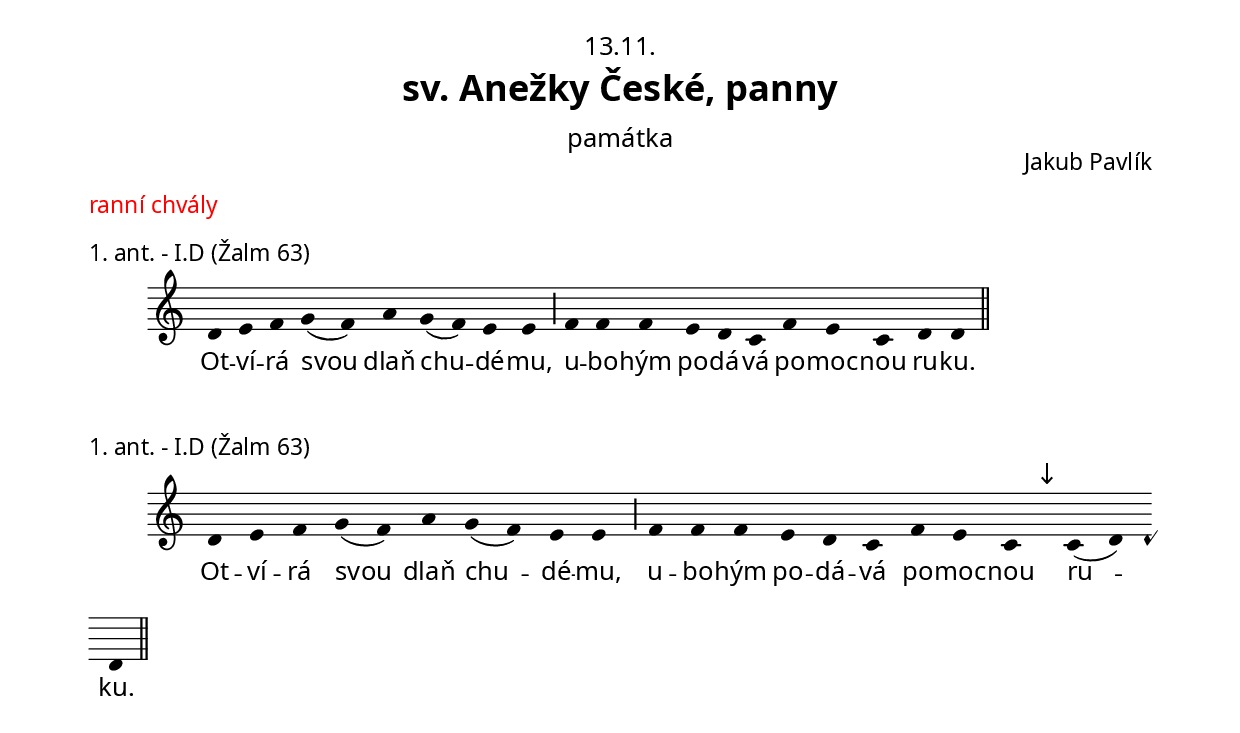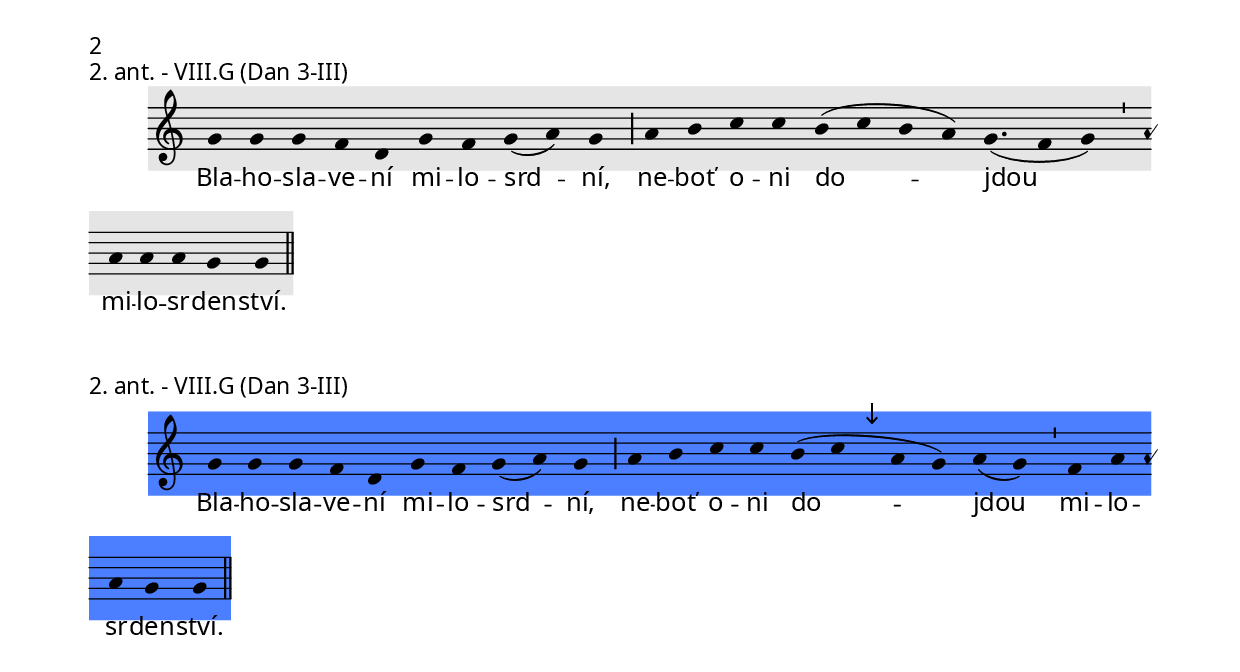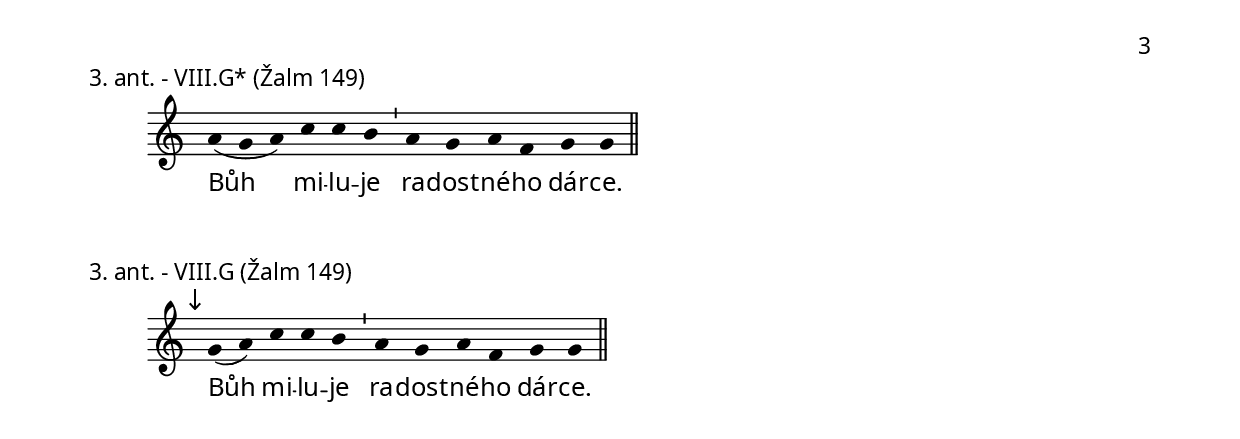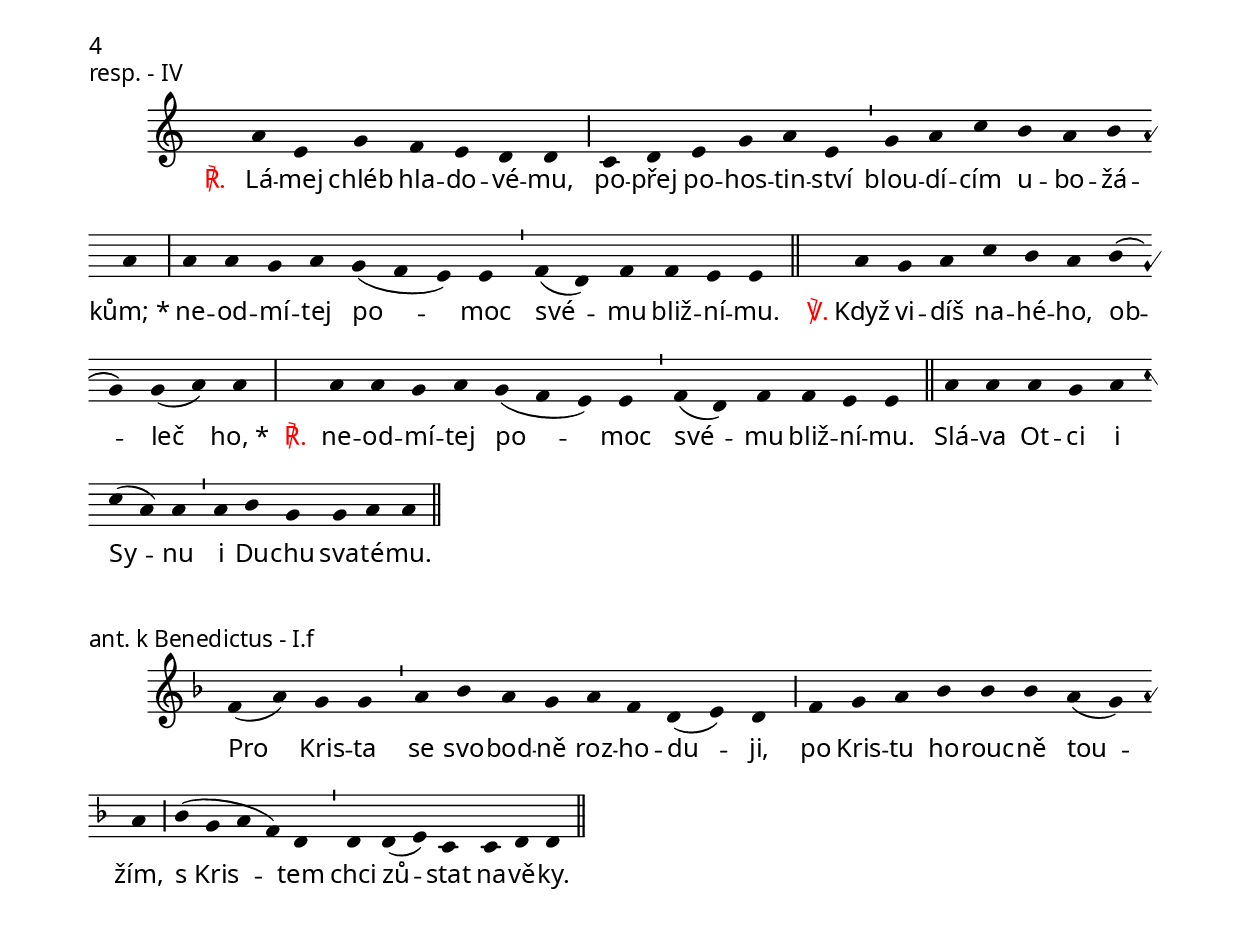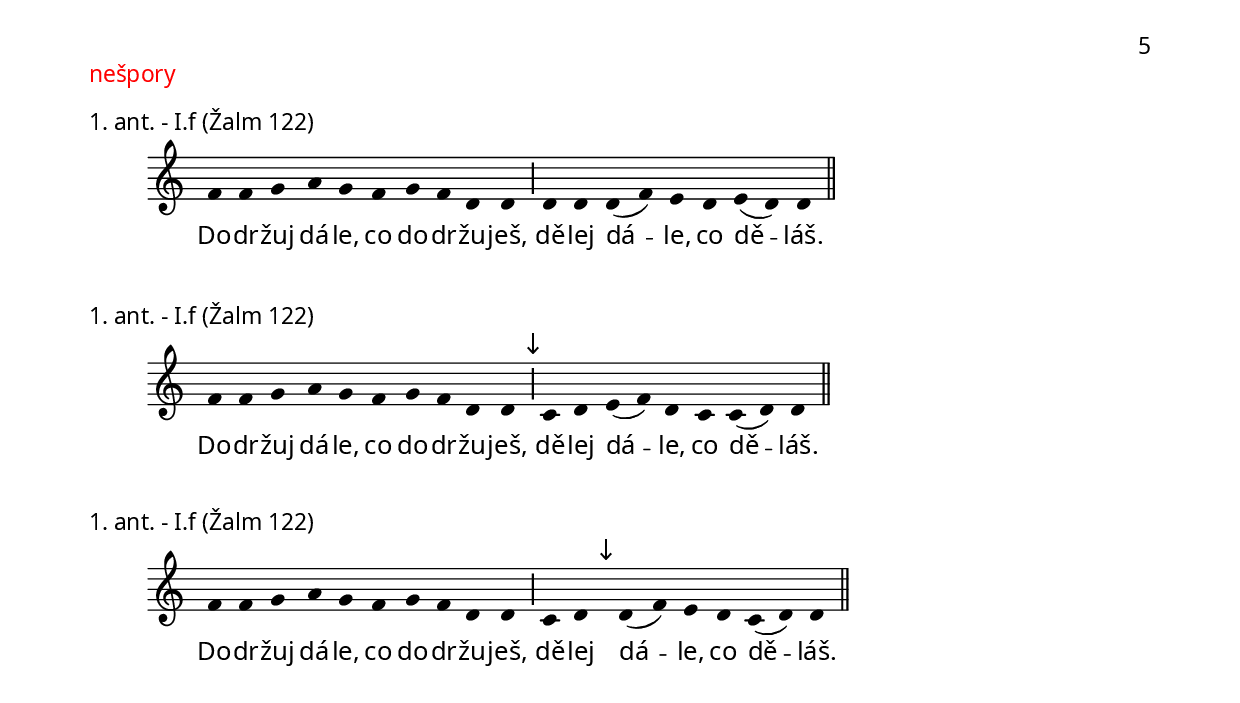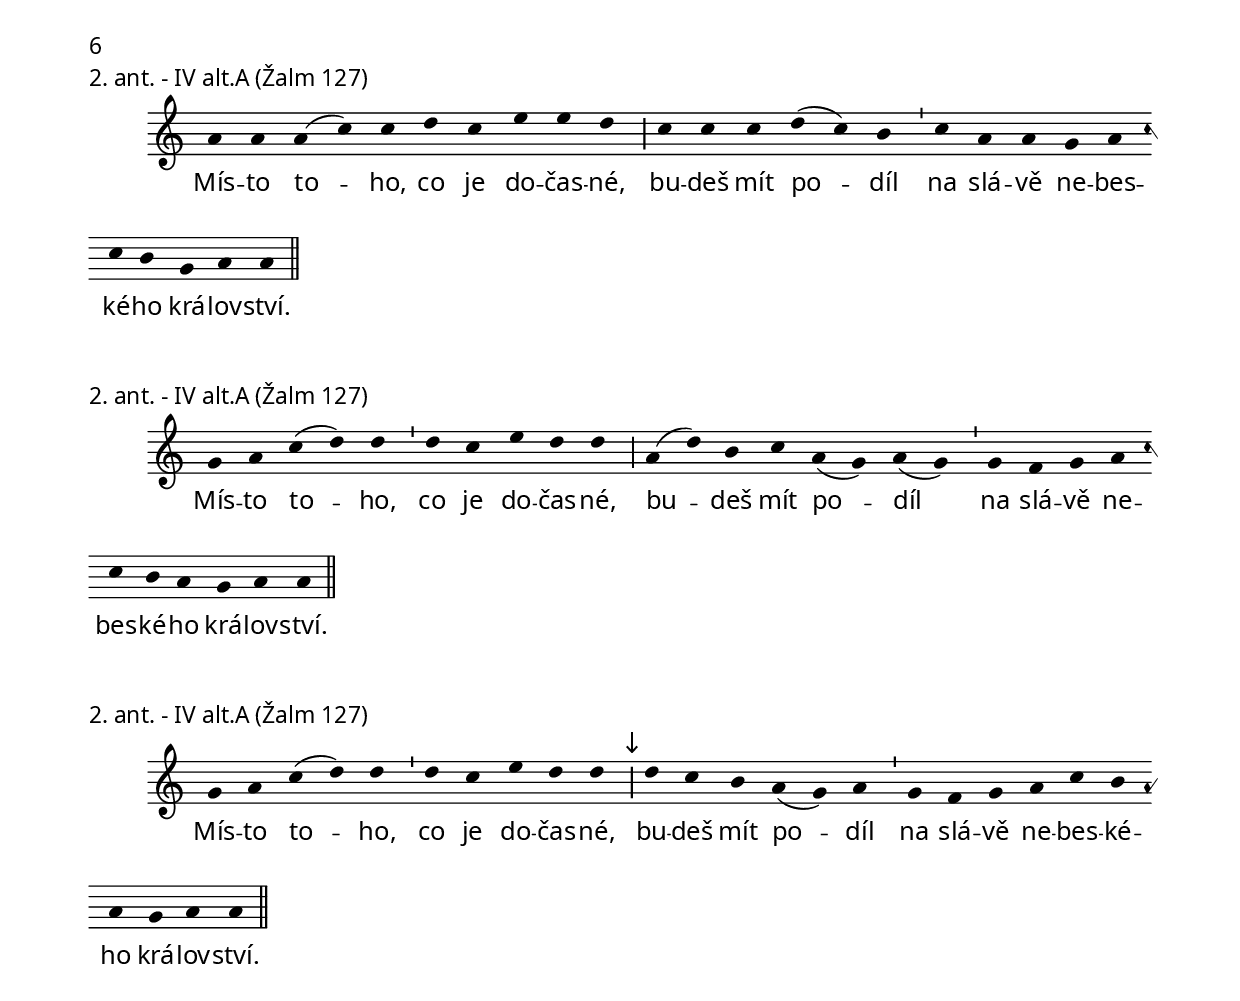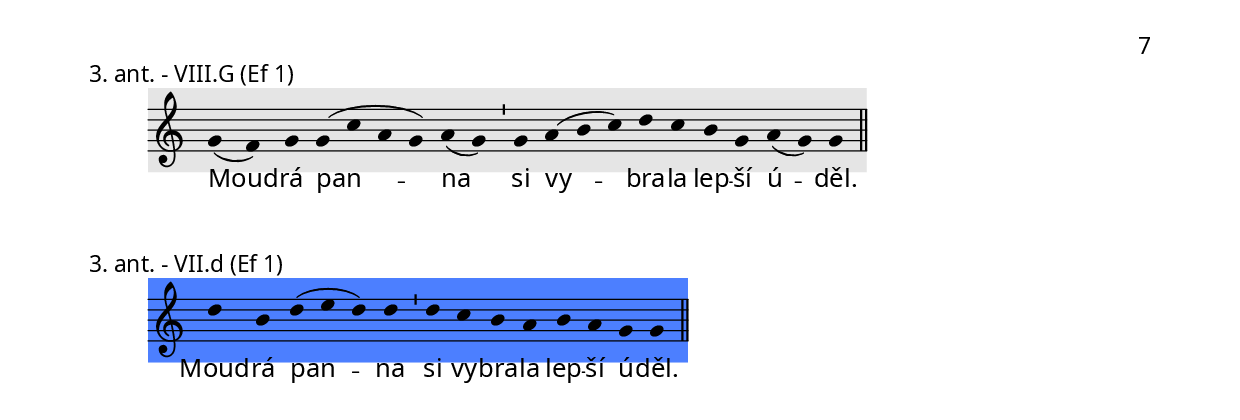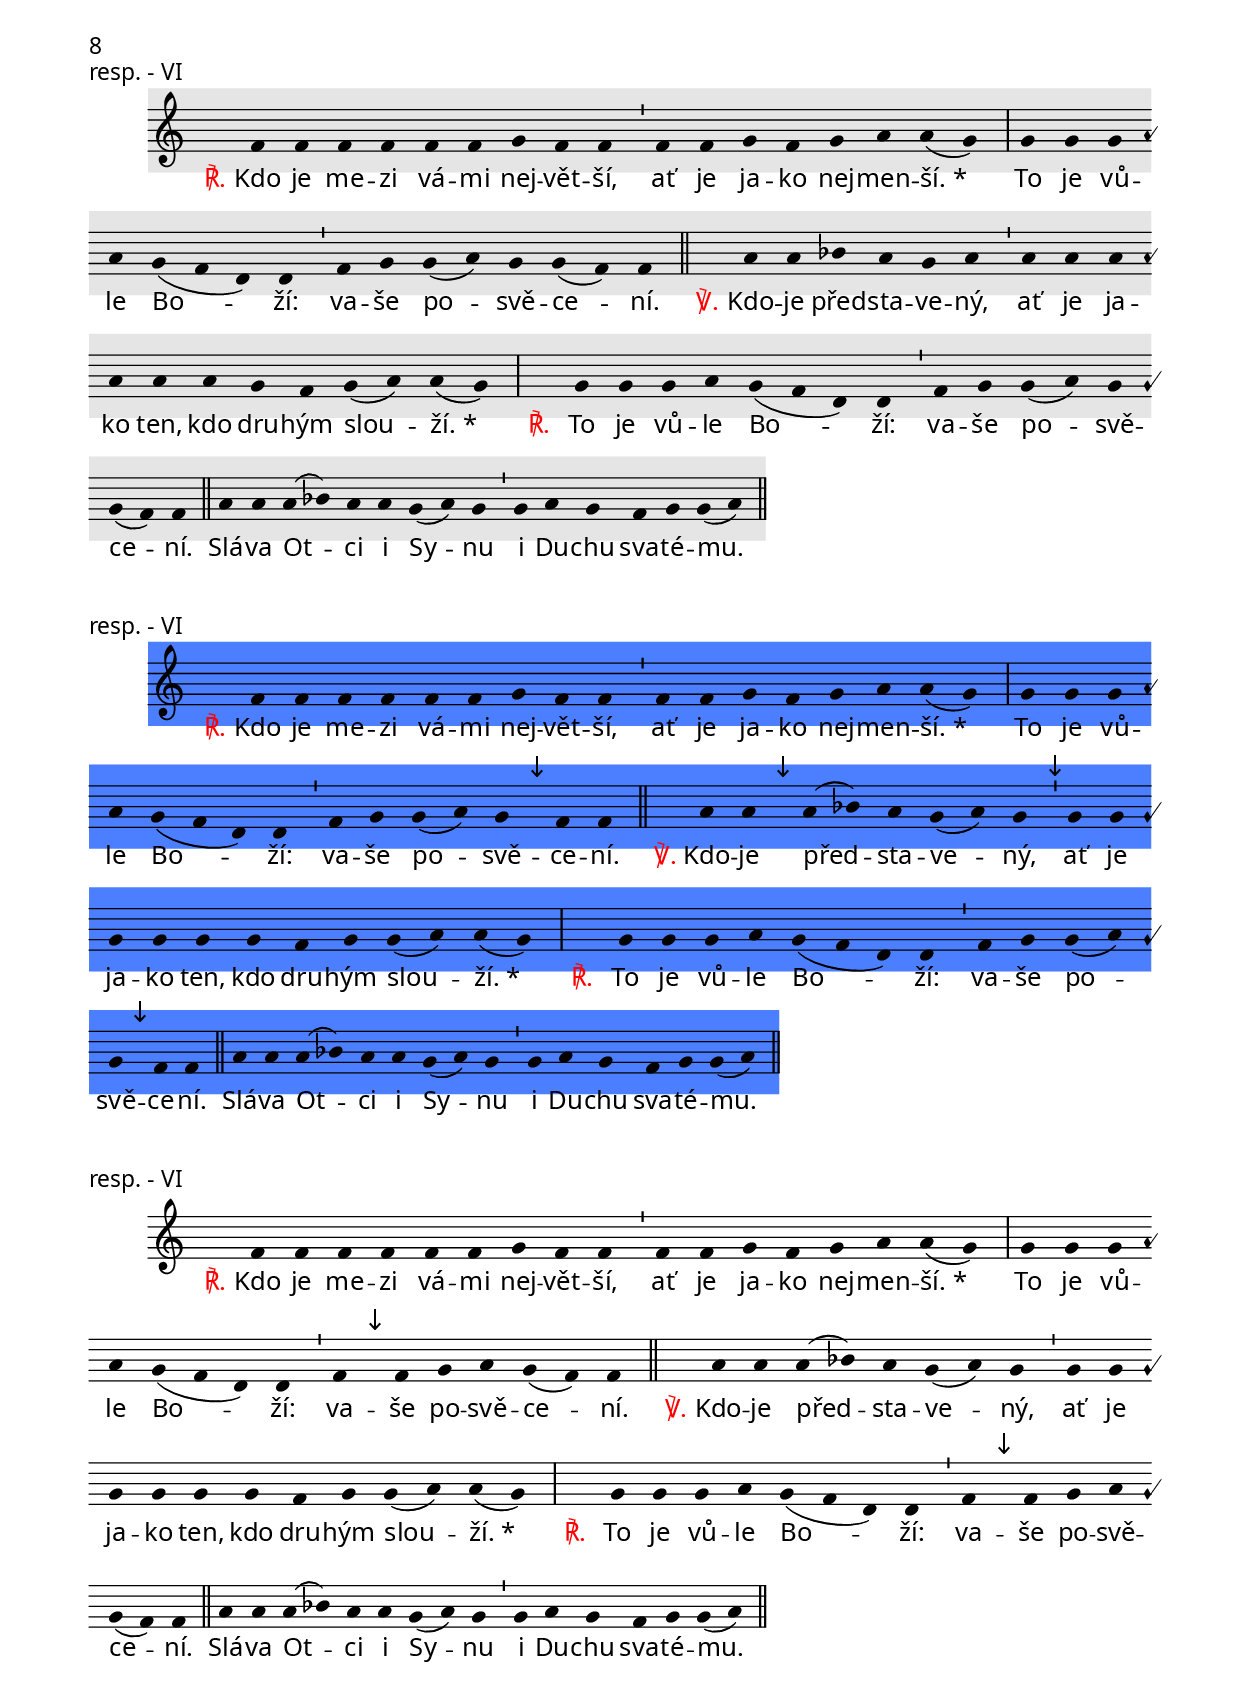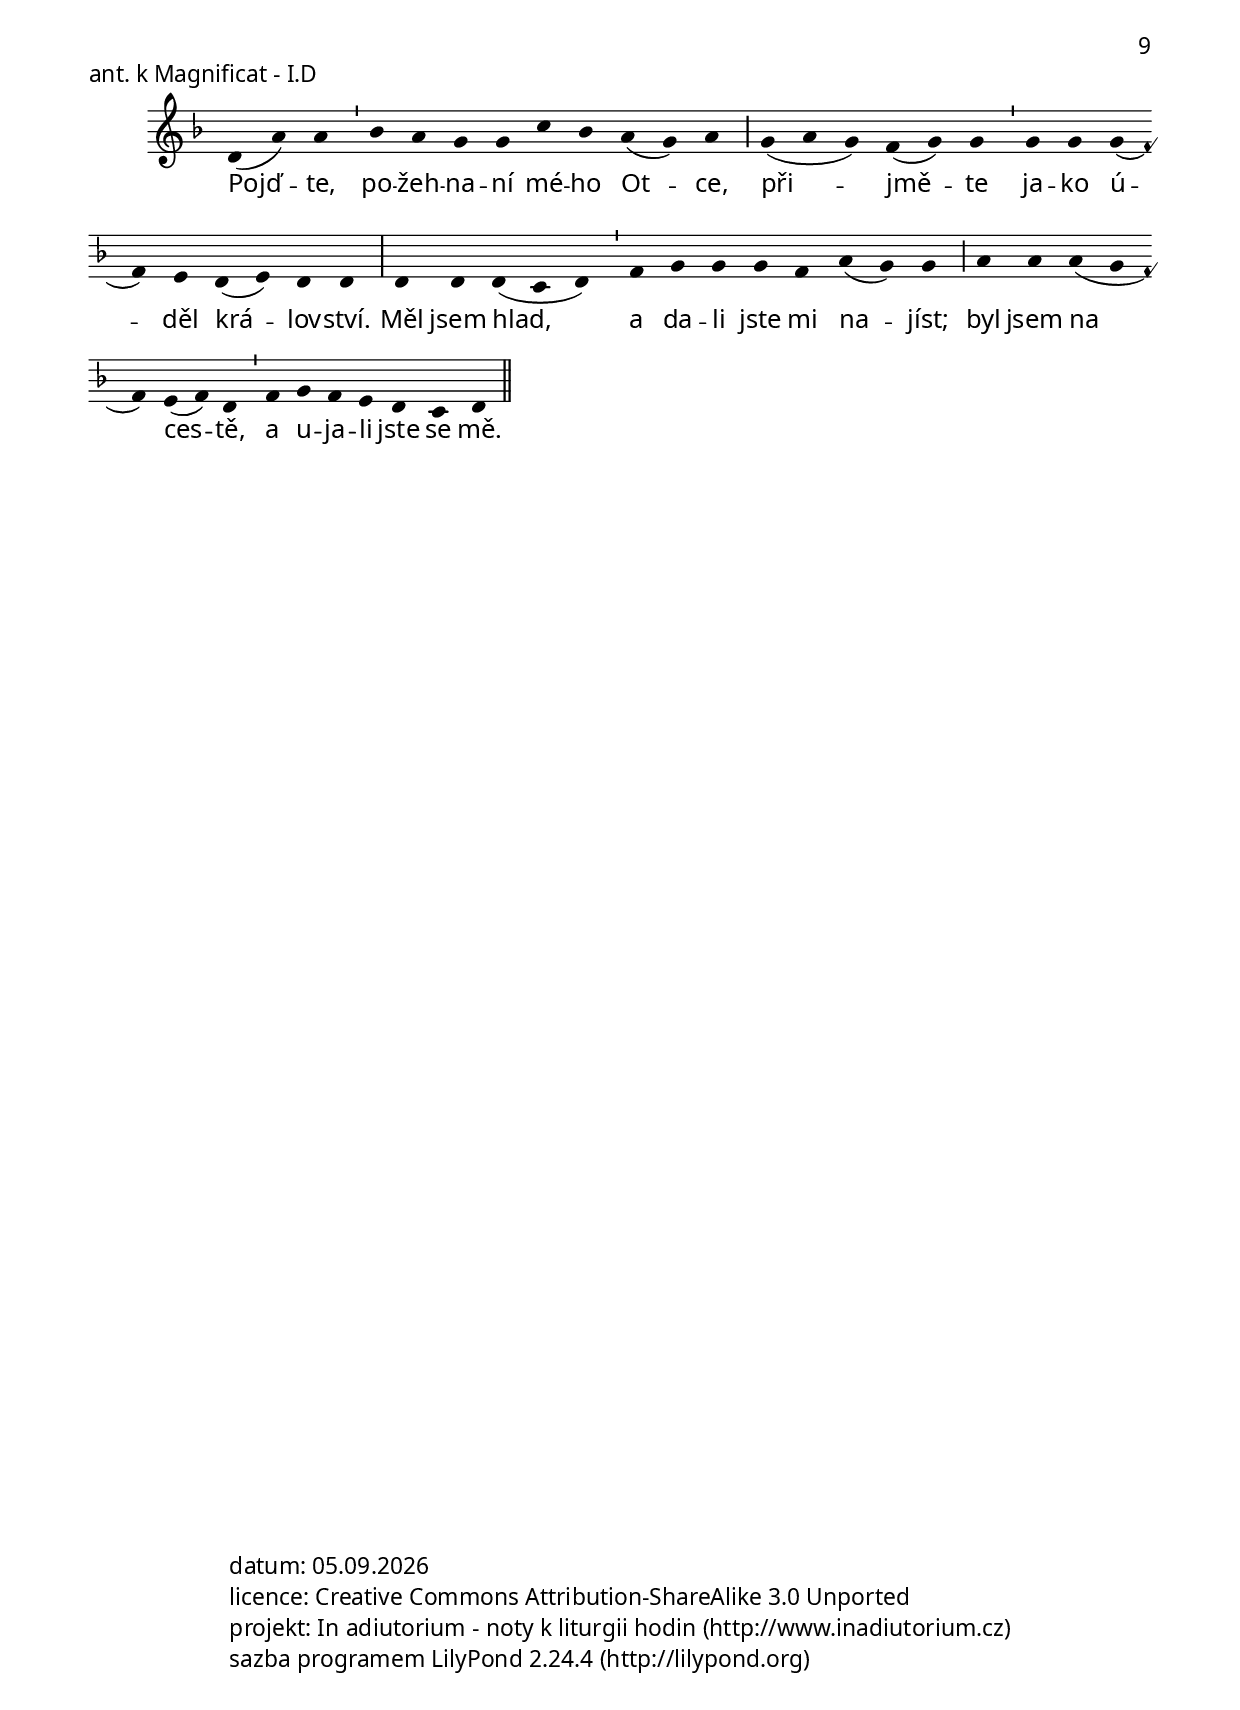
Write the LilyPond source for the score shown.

\version "2.16.0"

\include "../spolecne.ly"
\include "../dilyresponsorii.ly"

\header {
  title = \markup\titleSvatek
            "sv. Anežky České, panny"
            památka
            13.11.
  composer = "Jakub Pavlík"
}

\markup {\nadpisHodinka {"ranní chvály"}}

\score {
  \relative c' {
    \choralniRezim
    d4 e f g( f) a g( f) e e \barMaior
    f f f e d c f e c d d \barFinalis
  }
  \addlyrics {
    Ot -- ví -- rá svou dlaň chu -- dé -- mu,
    u -- bo -- hým po -- dá -- vá po -- moc -- nou ru -- ku.
  }
  \header {
    quid = "1. ant."
    modus = "I"
    differentia = "D"
    psalmus = "Žalm 63"
    id = "rch-a1"
    piece = \markup {\sestavTitulek}
  }
}

\score {
  \relative c' {
    \choralniRezim
    d4 e f g( f) a g( f) e e \barMaior
    f f f e d c f e c \mark\sipka c( d) d \barFinalis
  }
  \addlyrics {
    Ot -- ví -- rá svou dlaň chu -- dé -- mu,
    u -- bo -- hým po -- dá -- vá po -- moc -- nou ru -- ku.
  }
  \header {
    quid = "1. ant."
    modus = "I"
    differentia = "D"
    psalmus = "Žalm 63"
    id = "rch-a1"
    piece = \markup {\sestavTitulek}
  }
}

\pageBreak

\score {
  \relative c'' {
    \zvyraznovacSedy
    \choralniRezim
    g4 g g f d g f g( a) g \barMaior
    a b c c b( c b a) g4.( f4 g) \barMin a a a g g \barFinalis
  }
  \addlyrics {
    Bla -- ho -- sla -- ve -- ní mi -- lo -- srd -- ní,
    ne -- boť o -- ni do -- jdou mi -- lo -- sr -- den -- ství.
  }
  \header {
    quid = "2. ant."
    modus = "VIII"
    differentia = "G"
    psalmus = "Dan 3-III"
    placet = "nic moc, zejm. _dojdou_"
    id = "rch-a2"
    piece = \markup {\sestavTitulek}
  }
}

\score {
  \relative c'' {
    \zvyraznovacModry
    \choralniRezim
    g4 g g f d g f g( a) g \barMaior
    a b c c b( c \mark\sipka a g) a( g) \barMin f a a g g \barFinalis
  }
  \addlyrics {
    Bla -- ho -- sla -- ve -- ní mi -- lo -- srd -- ní,
    ne -- boť o -- ni do -- jdou mi -- lo -- sr -- den -- ství.
  }
  \header {
    quid = "2. ant."
    modus = "VIII"
    differentia = "G"
    psalmus = "Dan 3-III"
    id = "rch-a2"
    piece = \markup {\sestavTitulek}
  }
}

\pageBreak

\score {
  \relative c'' {
    \choralniRezim
    a4( g a) c c b \barMin
    a g a f g g \barFinalis
  }
  \addlyrics {
    Bůh mi -- lu -- je
    ra -- dost -- né -- ho dár -- ce.
  }
  \header {
    quid = "3. ant."
    modus = "VIII"
    differentia = "G*"
    psalmus = "Žalm 149"
    id = "rch-a3"
    piece = \markup {\sestavTitulek}
  }
}

\score {
  \relative c'' {
    \choralniRezim
    \mark\sipka g4( a) c c b \barMin
    a g a f g g \barFinalis
  }
  \addlyrics {
    Bůh mi -- lu -- je
    ra -- dost -- né -- ho dár -- ce.
  }
  \header {
    quid = "3. ant."
    modus = "VIII"
    differentia = "G"
    psalmus = "Žalm 149"
    id = "rch-a3"
    piece = \markup {\sestavTitulek}
  }
}

\pageBreak

\score {
  \relative c'' {
    \choralniRezim

    % R
    \neviditelna a
    a4 e g f e d d \barMaior
    c d e g a e \barMin g a c b a b a \barMax
    a a g a g( f e) e \barMin f( d) f f e e \barFinalis
    % V
    \neviditelna a
    a4 g a c b a b( g) g( a) a \barMax
    % R
    \neviditelna a
    a a g a g( f e) e \barMin f( d) f f e e \barFinalis
    % Slava
    a4 a a g a c( a) a \barMin a b g g a a \barFinalis
  }
  \addlyrics {
    \Response Lá -- mej chléb hla -- do -- vé -- mu,
    po -- přej po -- hos -- tin -- ství blou -- dí -- cím u -- bo -- žá -- kům;_*
    ne -- od -- mí -- tej po -- moc své -- mu bliž -- ní -- mu.
    \Verse Když vi -- díš na -- hé -- ho, ob -- leč ho,_*
    \Response ne -- od -- mí -- tej po -- moc své -- mu bliž -- ní -- mu.
    \textRespDoxologie
  }
  \header {
    quid = "resp."
    modus = "IV"
    id = "rch-resp"
    piece = \markup {\sestavTitulekResp}
  }
}

\score {
  \relative c' {
    \choralniRezim
    \key f \major
    f4( a) g g \barMin a bes a g a f d( e) d \barMaior
    f g a bes bes bes a( g) a \barMaior
    bes( g a f) d \barMin d d( e) c c d d \barFinalis
  }
  \addlyrics {
    Pro Kris -- ta se svo -- bod -- ně roz -- ho -- du -- ji,
    po Kris -- tu ho -- rouc -- ně tou -- žím,
    s_Kris -- tem chci zů -- stat na -- vě -- ky.
  }
  \header {
    quid = "ant. k Benedictus"
    modus = "I"
    differentia = "f"
    psalmus = ""
    id = "rch-aben"
    fons = "commune panen, r.ch., 1.a., bez aleluja"
    fial = "commune/commune_panna.ly#rch-a1?-aleluja"
    piece = \markup {\sestavTitulekBezZalmu}
  }
}

\pageBreak

\markup {\nadpisHodinka {"nešpory"}}

\score {
  \relative c' {
    \choralniRezim
    f4 f g a g f g f d d \barMaior
    d d d( f) e d e( d) d \barFinalis
  }
  \addlyrics {
    Do -- dr -- žuj dá -- le, co do -- dr -- žu -- ješ,
    dě -- lej dá -- le, co dě -- láš.
  }
  \header {
    quid = "1. ant."
    modus = "I"
    differentia = "f"
    psalmus = "Žalm 122"
    id = "ne-a1"
    piece = \markup {\sestavTitulek}
  }
}

\score {
  \relative c' {
    \choralniRezim
    f4 f g a g f g f d d \barMaior
    \mark\sipka c d e( f) d c c( d) d \barFinalis
  }
  \addlyrics {
    Do -- dr -- žuj dá -- le, co do -- dr -- žu -- ješ,
    dě -- lej dá -- le, co dě -- láš.
  }
  \header {
    quid = "1. ant."
    modus = "I"
    differentia = "f"
    psalmus = "Žalm 122"
    id = "ne-a1"
    piece = \markup {\sestavTitulek}
  }
}

\score {
  \relative c' {
    \choralniRezim
    f4 f g a g f g f d d \barMaior
    c d \mark\sipka d( f) e d c( d) d \barFinalis
  }
  \addlyrics {
    Do -- dr -- žuj dá -- le, co do -- dr -- žu -- ješ,
    dě -- lej dá -- le, co dě -- láš.
  }
  \header {
    quid = "1. ant."
    modus = "I"
    differentia = "f"
    psalmus = "Žalm 122"
    id = "ne-a1"
    piece = \markup {\sestavTitulek}
  }
}

\pageBreak

\score {
  \relative c'' {
    \choralniRezim
    a4 a a( c) c d c e e d \barMaior
    c c c d( c) b \barMin
    c a a g a c b g a a \barFinalis
  }
  \addlyrics {
    Mís -- to to -- ho, co je do -- čas -- né,
    bu -- deš mít po -- díl
    na slá -- vě ne -- bes -- ké -- ho krá -- lov -- ství.
  }
  \header {
    quid = "2. ant."
    modus = "IV alt"
    differentia = "A"
    psalmus = "Žalm 127"
    id = "ne-a2"
    piece = \markup {\sestavTitulek}
  }
}

\score {
  \relative c'' {
    \choralniRezim
    g4 a c( d) d \barMin
    d c e d d \barMaior
    a( d) b c a( g) a( g) \barMin
    g f g a c b a g a a \barFinalis
  }
  \addlyrics {
    Mís -- to to -- ho,
    co je do -- čas -- né,
    bu -- deš mít po -- díl
    na slá -- vě ne -- bes -- ké -- ho krá -- lov -- ství.
  }
  \header {
    quid = "2. ant."
    modus = "IV alt"
    differentia = "A"
    psalmus = "Žalm 127"
    id = "ne-a2"
    piece = \markup {\sestavTitulek}
  }
}

\score {
  \relative c'' {
    \choralniRezim
    g4 a c( d) d \barMin
    d c e d d \barMaior
    \mark\sipka d c b a( g) a \barMin
    g f g a c b a g a a \barFinalis
  }
  \addlyrics {
    Mís -- to to -- ho,
    co je do -- čas -- né,
    bu -- deš mít po -- díl
    na slá -- vě ne -- bes -- ké -- ho krá -- lov -- ství.
  }
  \header {
    quid = "2. ant."
    modus = "IV alt"
    differentia = "A"
    psalmus = "Žalm 127"
    id = "ne-a2"
    piece = \markup {\sestavTitulek}
  }
}

\pageBreak

\score {
  \relative c'' {
    \zvyraznovacSedy
    \choralniRezim
    g4( f) g g( c a g) a( g) \barMin
    g a( b c) d c b g a( g) g \barFinalis
  }
  \addlyrics {
    Moud -- rá pan -- na
    si vy -- bra -- la lep -- ší ú -- děl.
  }
  \header {
    quid = "3. ant."
    modus = "VIII"
    differentia = "G"
    psalmus = "Ef 1"
    placet = "druhá část je nefunkční; celek nepěkný"
    id = "ne-a3"
    piece = \markup {\sestavTitulek}
  }
}

\score {
  \relative c'' {
    \zvyraznovacModry
    \choralniRezim
    d4 b d( e d) d \barMin
    d c b a b a g g \barFinalis
  }
  \addlyrics {
    Moud -- rá pan -- na
    si vy -- bra -- la lep -- ší ú -- děl.
  }
  \header {
    quid = "3. ant."
    modus = "VII"
    differentia = "d"
    psalmus = "Ef 1"
    id = "ne-a3"
    piece = \markup {\sestavTitulek}
  }
}

\pageBreak

\score {
  \relative c' {
    \zvyraznovacSedy
    \choralniRezim

    % R
    \neviditelna f
    f4 f f f f f g f f  \barMin
    f f g f g a a( g) \barMax
    g g g a g( f d) d \barMin f g g( a) g g( f) f \barFinalis
    % V
    \neviditelna a
    a a bes a g a \barMin
    a a a a a a g f g( a) a( g) \barMax
    % R
    \neviditelna a
    g g g a g( f d) d \barMin f g g( a) g g( f) f \barFinalis
    % Slava
    \respVIdoxologie \barFinalis
  }
  \addlyrics {
    \Response Kdo je me -- zi vá -- mi nej -- vět -- ší,
    ať je ja -- ko nej -- men -- ší._*
    To je vů -- le Bo -- ží: va -- še po -- svě -- ce -- ní.
    \Verse Kdo -- je před -- sta -- ve -- ný,
    ať je ja -- ko ten, kdo dru -- hým slou -- ží._*
    \Response To je vů -- le Bo -- ží: va -- še po -- svě -- ce -- ní.
    \textRespDoxologie
  }
  \header {
    quid = "resp."
    modus = "VI"
    placet = "zaslouží trochu péče; _vaše posvěcení_ zbytečně drhne"
    id = "ne-resp"
    piece = \markup {\sestavTitulekResp}
  }
}

\score {
  \relative c' {
    \zvyraznovacModry
    \choralniRezim

    % R
    \neviditelna f
    f4 f f f f f g f f  \barMin
    f f g f g a a( g) \barMax
    g g g a g( f d) d \barMin f g g( a) g \mark\sipka f f \barFinalis
    % V
    \neviditelna a
    a a \mark\sipka a( bes) a g( a) g \barMin
    \mark\sipka g g g g g g f g g( a) a( g) \barMax
    % R
    \neviditelna a
    g g g a g( f d) d \barMin f g g( a) g \mark\sipka f f \barFinalis
    % Slava
    \respVIdoxologie \barFinalis
  }
  \addlyrics {
    \Response Kdo je me -- zi vá -- mi nej -- vět -- ší,
    ať je ja -- ko nej -- men -- ší._*
    To je vů -- le Bo -- ží: va -- še po -- svě -- ce -- ní.
    \Verse Kdo -- je před -- sta -- ve -- ný,
    ať je ja -- ko ten, kdo dru -- hým slou -- ží._*
    \Response To je vů -- le Bo -- ží: va -- še po -- svě -- ce -- ní.
    \textRespDoxologie
  }
  \header {
    quid = "resp."
    modus = "VI"
    id = "ne-resp"
    piece = \markup {\sestavTitulekResp}
  }
}

\score {
  \relative c' {
    \choralniRezim

    % R
    \neviditelna f
    f4 f f f f f g f f  \barMin
    f f g f g a a( g) \barMax
    g g g a g( f d) d \barMin f \mark\sipka f g a g( f) f \barFinalis
    % V
    \neviditelna a
    a a a( bes) a g( a) g \barMin
    g g g g g g f g g( a) a( g) \barMax
    % R
    \neviditelna a
    g g g a g( f d) d \barMin f \mark\sipka f g a g( f) f \barFinalis
    % Slava
    \respVIdoxologie \barFinalis
  }
  \addlyrics {
    \Response Kdo je me -- zi vá -- mi nej -- vět -- ší,
    ať je ja -- ko nej -- men -- ší._*
    To je vů -- le Bo -- ží: va -- še po -- svě -- ce -- ní.
    \Verse Kdo -- je před -- sta -- ve -- ný,
    ať je ja -- ko ten, kdo dru -- hým slou -- ží._*
    \Response To je vů -- le Bo -- ží: va -- še po -- svě -- ce -- ní.
    \textRespDoxologie
  }
  \header {
    quid = "resp."
    modus = "VI"
    id = "ne-resp"
    piece = \markup {\sestavTitulekResp}
  }
}

\pageBreak

\score {
  \relative c' {
    \key f \major
    \choralniRezim
    d4( a') a \barMin bes a g g c bes a( g) a \barMaior
    g( a g) f( g) g \barMin g g g( f) e d( e) d d \barMax

    d4 d d( c d) \barMin f g g g f a( g) g \barMaior
    a a a( g f) e( f) d \barMin f g f e d c d \barFinalis
  }
  \addlyrics {
    Pojď -- te, po -- žeh -- na -- ní mé -- ho Ot -- ce,
    při -- jmě -- te ja -- ko ú -- děl krá -- lov -- ství.

    Měl jsem hlad, a da -- li jste mi na -- jíst;
    byl jsem na ces -- tě, a u -- ja -- li jste se mě.
  }
  \header {
    quid = "ant. k Magnificat"
    modus = "I"
    differentia = "D"
    psalmus = ""
    id = "ne-amag"
    piece = \markup {\sestavTitulekBezZalmu}
  }
}